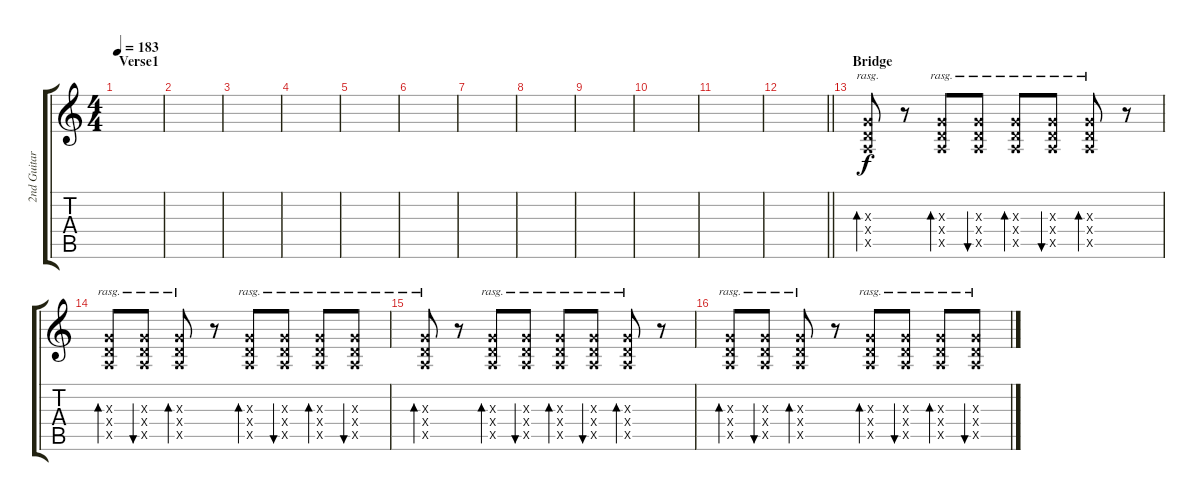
\track ("2nd Guitar" "2nd Guitar") {instrument distortionguitar}
\staff {score tabs}
\tuning (E4 B3 G3 D3 A2 E2) {hide}
\ts (4 4)
\section ("" "Verse1")
\tempo 183
\clef g2
\ks c
|
|
|
|
|
|
|
|
|
|
|
\barLineRight lightlight
|
\section ("" "Bridge")
(0.3{x} 0.4{x} 0.5{x}).8{bd 60 rasg ii} r.8 (0.3{x} 0.4{x} 0.5{x}).8{bd 60 rasg ii} (0.3{x} 0.4{x} 0.5{x}).8{bu 120 rasg ii} (0.3{x} 0.4{x} 0.5{x}).8{bd 120 rasg ii} (0.3{x} 0.4{x} 0.5{x}).8{bu 120 rasg ii} (0.3{x} 0.4{x} 0.5{x}).8{bd 120 rasg ii} r.8 |
(0.3{x} 0.4{x} 0.5{x}).8{bd 120 rasg ii} (0.3{x} 0.4{x} 0.5{x}).8{bu 120 rasg ii} (0.3{x} 0.4{x} 0.5{x}).8{bd 120 rasg ii} r.8 (0.3{x} 0.4{x} 0.5{x}).8{bd 120 rasg ii} (0.3{x} 0.4{x} 0.5{x}).8{bu 120 rasg ii} (0.3{x} 0.4{x} 0.5{x}).8{bd 120 rasg ii} (0.3{x} 0.4{x} 0.5{x}).8{bu 120 rasg ii} |
(0.3{x} 0.4{x} 0.5{x}).8{bd 60 rasg ii} r.8 (0.3{x} 0.4{x} 0.5{x}).8{bd 60 rasg ii} (0.3{x} 0.4{x} 0.5{x}).8{bu 120 rasg ii} (0.3{x} 0.4{x} 0.5{x}).8{bd 120 rasg ii} (0.3{x} 0.4{x} 0.5{x}).8{bu 120 rasg ii} (0.3{x} 0.4{x} 0.5{x}).8{bd 120 rasg ii} r.8 |
(0.3{x} 0.4{x} 0.5{x}).8{bd 120 rasg ii} (0.3{x} 0.4{x} 0.5{x}).8{bu 120 rasg ii} (0.3{x} 0.4{x} 0.5{x}).8{bd 120 rasg ii} r.8 (0.3{x} 0.4{x} 0.5{x}).8{bd 120 rasg ii} (0.3{x} 0.4{x} 0.5{x}).8{bu 120 rasg ii} (0.3{x} 0.4{x} 0.5{x}).8{bd 120 rasg ii} (0.3{x} 0.4{x} 0.5{x}).8{bu 120 rasg ii}
